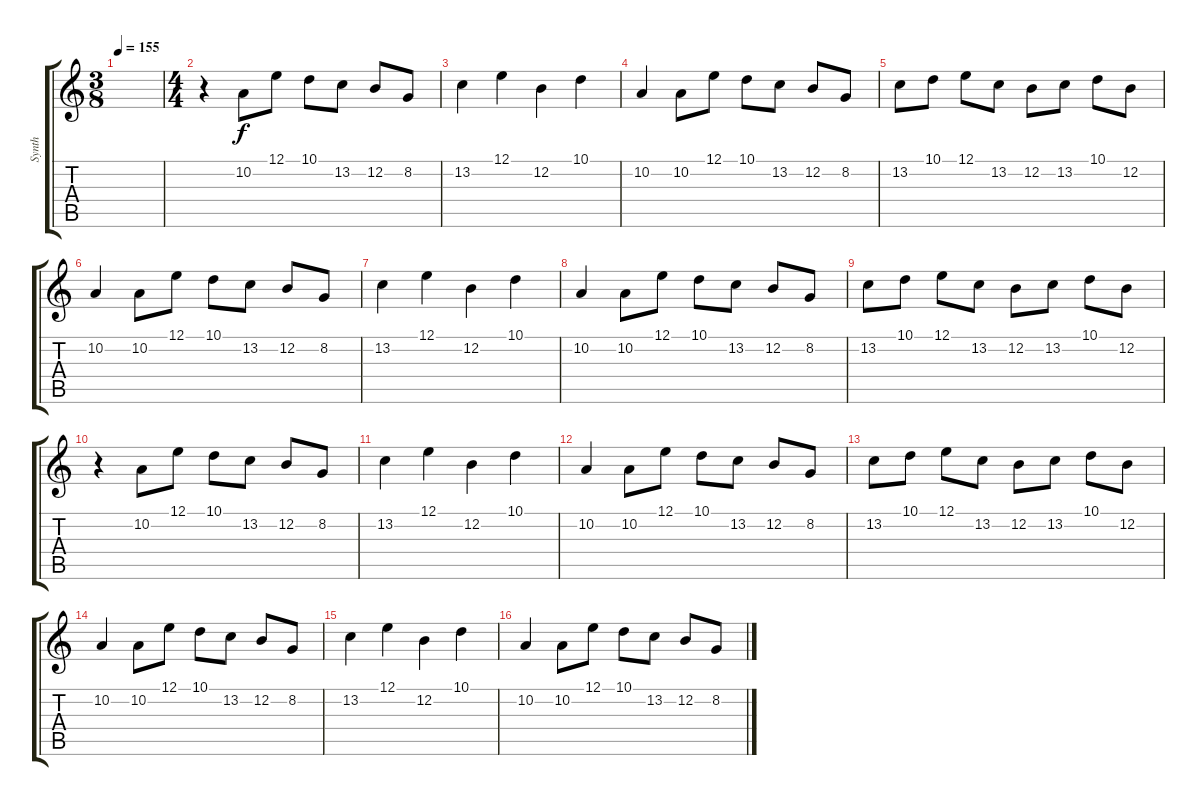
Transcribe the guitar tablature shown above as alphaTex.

\track ("Synth" "Synth") {instrument pad7halo}
\staff {score tabs}
\tuning (E4 B3 G3 D3 A2 E2) {hide}
\ts (3 8)
\tempo 155
\clef g2
\ks c
|
\ts (4 4)
r.4 10.2.8 12.1.8 10.1.8 13.2.8 12.2.8 8.2.8 |
13.2.4 12.1.4 12.2.4 10.1.4 |
10.2.4 10.2.8 12.1.8 10.1.8 13.2.8 12.2.8 8.2.8 |
13.2.8 10.1.8 12.1.8 13.2.8 12.2.8 13.2.8 10.1.8 12.2.8 |
10.2.4 10.2.8 12.1.8 10.1.8 13.2.8 12.2.8 8.2.8 |
13.2.4 12.1.4 12.2.4 10.1.4 |
10.2.4 10.2.8 12.1.8 10.1.8 13.2.8 12.2.8 8.2.8 |
13.2.8 10.1.8 12.1.8 13.2.8 12.2.8 13.2.8 10.1.8 12.2.8 |
r.4 10.2.8 12.1.8 10.1.8 13.2.8 12.2.8 8.2.8 |
13.2.4 12.1.4 12.2.4 10.1.4 |
10.2.4 10.2.8 12.1.8 10.1.8 13.2.8 12.2.8 8.2.8 |
13.2.8 10.1.8 12.1.8 13.2.8 12.2.8 13.2.8 10.1.8 12.2.8 |
10.2.4 10.2.8 12.1.8 10.1.8 13.2.8 12.2.8 8.2.8 |
13.2.4 12.1.4 12.2.4 10.1.4 |
10.2.4 10.2.8 12.1.8 10.1.8 13.2.8 12.2.8 8.2.8
